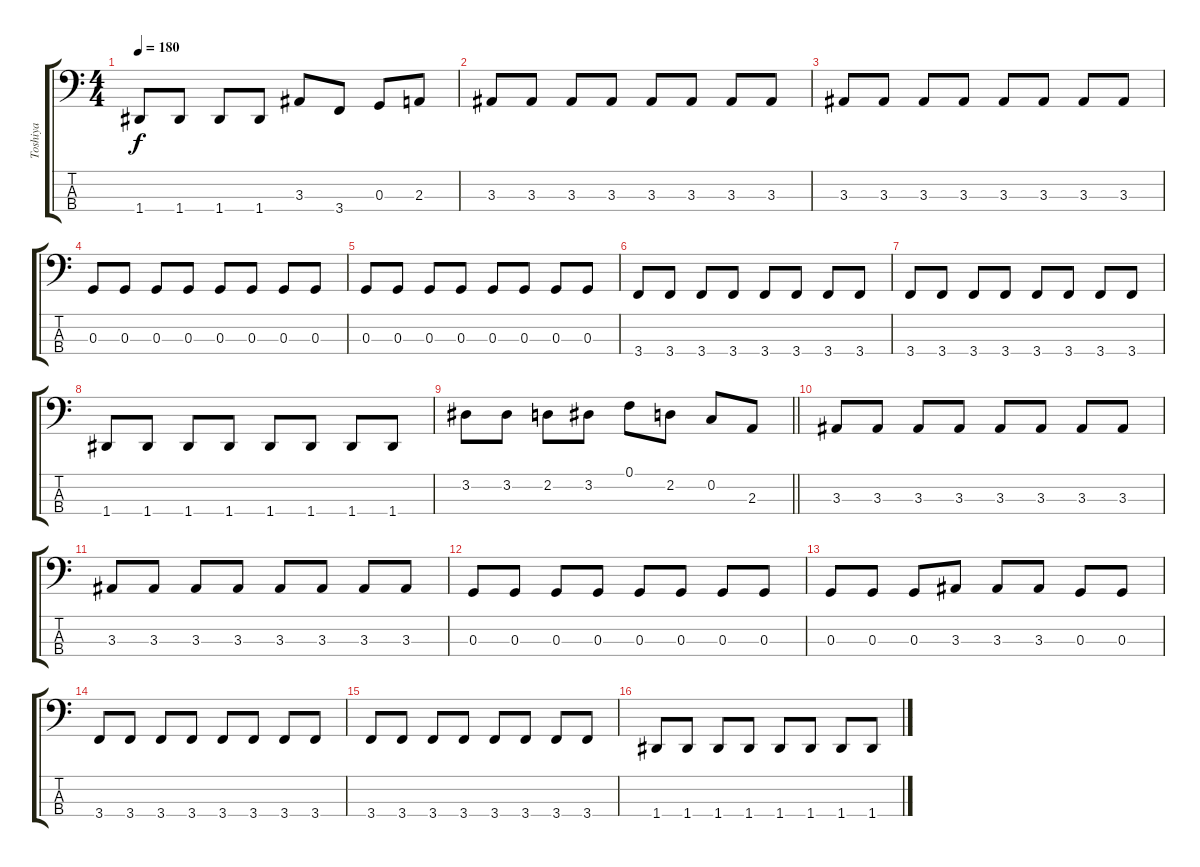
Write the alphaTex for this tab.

\track ("Toshiya" "Toshiya") {instrument electricbasspick}
\staff {score tabs}
\tuning (F2 C2 G1 D1) {hide}
\ts (4 4)
\tempo 180
\clef f4
\ks c
1.4.8{dy f} 1.4.8 1.4.8 1.4.8 3.3.8 3.4.8 0.3.8 2.3.8 |
3.3.8 3.3.8 3.3.8 3.3.8 3.3.8 3.3.8 3.3.8 3.3.8 |
3.3.8 3.3.8 3.3.8 3.3.8 3.3.8 3.3.8 3.3.8 3.3.8 |
0.3.8 0.3.8 0.3.8 0.3.8 0.3.8 0.3.8 0.3.8 0.3.8 |
0.3.8 0.3.8 0.3.8 0.3.8 0.3.8 0.3.8 0.3.8 0.3.8 |
3.4.8 3.4.8 3.4.8 3.4.8 3.4.8 3.4.8 3.4.8 3.4.8 |
3.4.8 3.4.8 3.4.8 3.4.8 3.4.8 3.4.8 3.4.8 3.4.8 |
1.4.8 1.4.8 1.4.8 1.4.8 1.4.8 1.4.8 1.4.8 1.4.8 |
\barLineRight lightlight
3.2.8 3.2.8 2.2.8 3.2.8 0.1.8 2.2.8 0.2.8 2.3.8 |
3.3.8 3.3.8 3.3.8 3.3.8 3.3.8 3.3.8 3.3.8 3.3.8 |
3.3.8 3.3.8 3.3.8 3.3.8 3.3.8 3.3.8 3.3.8 3.3.8 |
0.3.8 0.3.8 0.3.8 0.3.8 0.3.8 0.3.8 0.3.8 0.3.8 |
0.3.8 0.3.8 0.3.8 3.3.8 3.3.8 3.3.8 0.3.8 0.3.8 |
3.4.8 3.4.8 3.4.8 3.4.8 3.4.8 3.4.8 3.4.8 3.4.8 |
3.4.8 3.4.8 3.4.8 3.4.8 3.4.8 3.4.8 3.4.8 3.4.8 |
1.4.8 1.4.8 1.4.8 1.4.8 1.4.8 1.4.8 1.4.8 1.4.8
